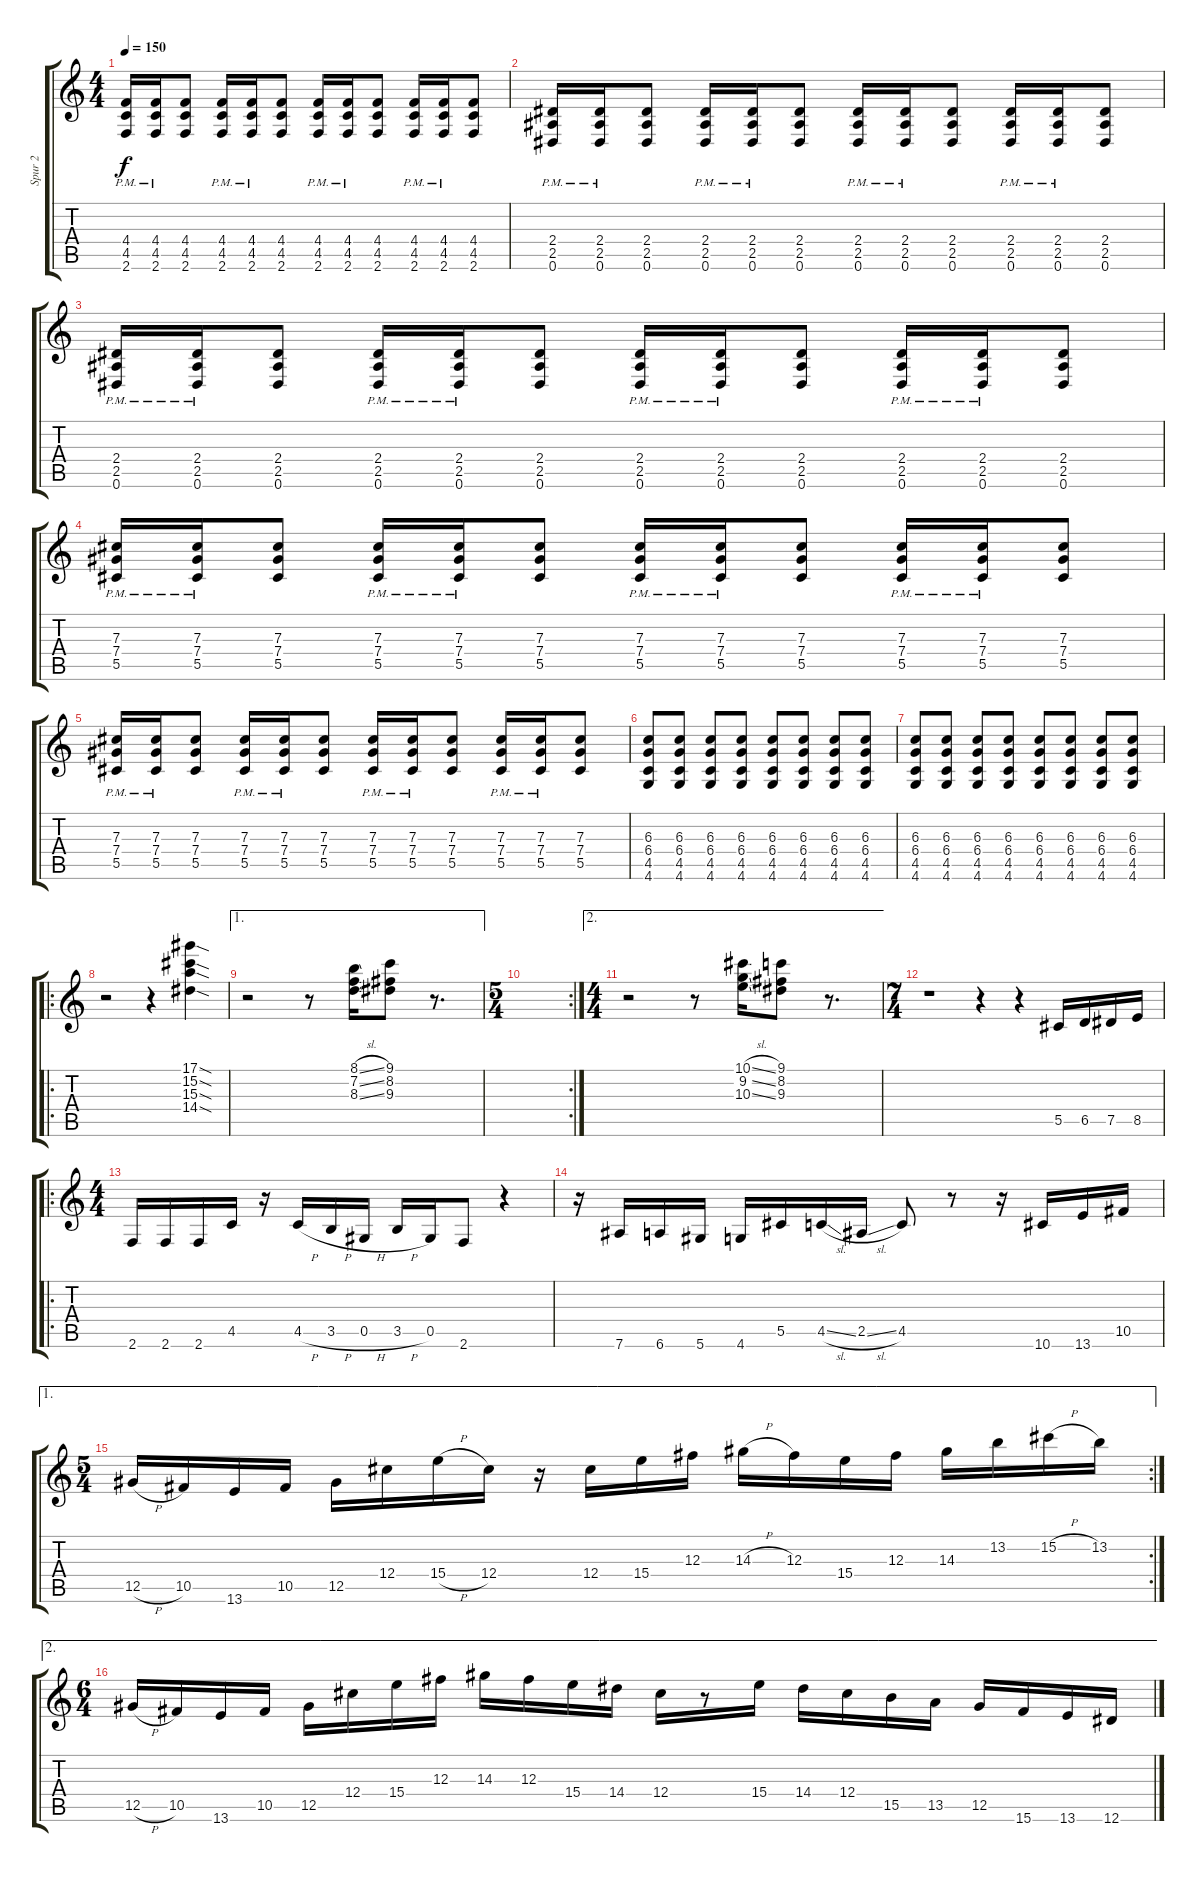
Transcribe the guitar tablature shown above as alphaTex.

\track ("Spur 2" "Spur 2") {instrument distortionguitar}
\staff {score tabs}
\tuning (Eb4 Bb3 Gb3 Db3 Ab2 Eb2) {hide}
\ts (4 4)
\tempo 150
\clef g2
\ks c
(4.4{pm} 4.5{pm} 2.6{pm}).16{dy f} (4.4{pm} 4.5{pm} 2.6{pm}).16 (4.4 4.5 2.6).8 (4.4{pm} 4.5{pm} 2.6{pm}).16 (4.4{pm} 4.5{pm} 2.6{pm}).16 (4.4 4.5 2.6).8 (4.4{pm} 4.5{pm} 2.6{pm}).16 (4.4{pm} 4.5{pm} 2.6{pm}).16 (4.4 4.5 2.6).8 (4.4{pm} 4.5{pm} 2.6{pm}).16 (4.4{pm} 4.5{pm} 2.6{pm}).16 (4.4 4.5 2.6).8 |
(2.4{pm} 2.5{pm} 0.6{pm}).16 (2.4{pm} 2.5{pm} 0.6{pm}).16 (2.4 2.5 0.6).8 (2.4{pm} 2.5{pm} 0.6{pm}).16 (2.4{pm} 2.5{pm} 0.6{pm}).16 (2.4 2.5 0.6).8 (2.4{pm} 2.5{pm} 0.6{pm}).16 (2.4{pm} 2.5{pm} 0.6{pm}).16 (2.4 2.5 0.6).8 (2.4{pm} 2.5{pm} 0.6{pm}).16 (2.4{pm} 2.5{pm} 0.6{pm}).16 (2.4 2.5 0.6).8 |
(2.4{pm} 2.5{pm} 0.6{pm}).16 (2.4{pm} 2.5{pm} 0.6{pm}).16 (2.4 2.5 0.6).8 (2.4{pm} 2.5{pm} 0.6{pm}).16 (2.4{pm} 2.5{pm} 0.6{pm}).16 (2.4 2.5 0.6).8 (2.4{pm} 2.5{pm} 0.6{pm}).16 (2.4{pm} 2.5{pm} 0.6{pm}).16 (2.4 2.5 0.6).8 (2.4{pm} 2.5{pm} 0.6{pm}).16 (2.4{pm} 2.5{pm} 0.6{pm}).16 (2.4 2.5 0.6).8 |
(7.3{pm} 7.4{pm} 5.5{pm}).16 (7.3{pm} 7.4{pm} 5.5{pm}).16 (7.3 7.4 5.5).8 (7.3{pm} 7.4{pm} 5.5{pm}).16 (7.3{pm} 7.4{pm} 5.5{pm}).16 (7.3 7.4 5.5).8 (7.3{pm} 7.4{pm} 5.5{pm}).16 (7.3{pm} 7.4{pm} 5.5{pm}).16 (7.3 7.4 5.5).8 (7.3{pm} 7.4{pm} 5.5{pm}).16 (7.3{pm} 7.4{pm} 5.5{pm}).16 (7.3 7.4 5.5).8 |
(7.3{pm} 7.4{pm} 5.5{pm}).16 (7.3{pm} 7.4{pm} 5.5{pm}).16 (7.3 7.4 5.5).8 (7.3{pm} 7.4{pm} 5.5{pm}).16 (7.3{pm} 7.4{pm} 5.5{pm}).16 (7.3 7.4 5.5).8 (7.3{pm} 7.4{pm} 5.5{pm}).16 (7.3{pm} 7.4{pm} 5.5{pm}).16 (7.3 7.4 5.5).8 (7.3{pm} 7.4{pm} 5.5{pm}).16 (7.3{pm} 7.4{pm} 5.5{pm}).16 (7.3 7.4 5.5).8 |
(6.3 6.4 4.5 4.6).8 (6.3 6.4 4.5 4.6).8 (6.3 6.4 4.5 4.6).8 (6.3 6.4 4.5 4.6).8 (6.3 6.4 4.5 4.6).8 (6.3 6.4 4.5 4.6).8 (6.3 6.4 4.5 4.6).8 (6.3 6.4 4.5 4.6).8 |
(6.3 6.4 4.5 4.6).8 (6.3 6.4 4.5 4.6).8 (6.3 6.4 4.5 4.6).8 (6.3 6.4 4.5 4.6).8 (6.3 6.4 4.5 4.6).8 (6.3 6.4 4.5 4.6).8 (6.3 6.4 4.5 4.6).8 (6.3 6.4 4.5 4.6).8 |
\ro
r.2 r.4 (17.1{sod} 15.2{sod} 15.3{sod} 14.4{sod}).4 |
\ae 1
r.2 r.8 (8.1{sl} 7.2{sl} 8.3{sl}).16 (9.1 8.2 9.3).8 r.8{d} |
\rc 2
\ts (5 4)
|
\ae 2
\ts (4 4)
r.2 r.8 (10.1{sl} 9.2{sl} 10.3{sl}).16 (9.1 8.2 9.3).8 r.8{d} |
\ts (7 4)
r.1 r.4 r.4 5.5.16 6.5.16 7.5.16 8.5.16 |
\ro
\ts (4 4)
2.6.16 2.6.16 2.6.16 4.5.16 r.16 4.5{h}.16 3.5{h}.16 0.5{h}.16 3.5{h}.16 0.5.16 2.6.8 r.4 |
r.16 7.6.16 6.6.16 5.6.16 4.6.16 5.5.16 4.5{sl}.16 2.5{sl}.16 4.5.8 r.8 r.16 10.6.16 13.6.16 10.5.16 |
\ae 1
\rc 2
\ts (5 4)
12.5{h}.16 10.5.16 13.6.16 10.5.16 12.5.16 12.4.16 15.4{h}.16 12.4.16 r.16 12.4.16 15.4.16 12.3.16 14.3{h}.16 12.3.16 15.4.16 12.3.16 14.3.16 13.2.16 15.2{h}.16 13.2.16 |
\ae 2
\ts (6 4)
12.5{h}.16 10.5.16 13.6.16 10.5.16 12.5.16 12.4.16 15.4.16 12.3.16 14.3.16 12.3.16 15.4.16 14.4.16 12.4.16 r.8 15.4.16 14.4.16 12.4.16 15.5.16 13.5.16 12.5.16 15.6.16 13.6.16 12.6.16
